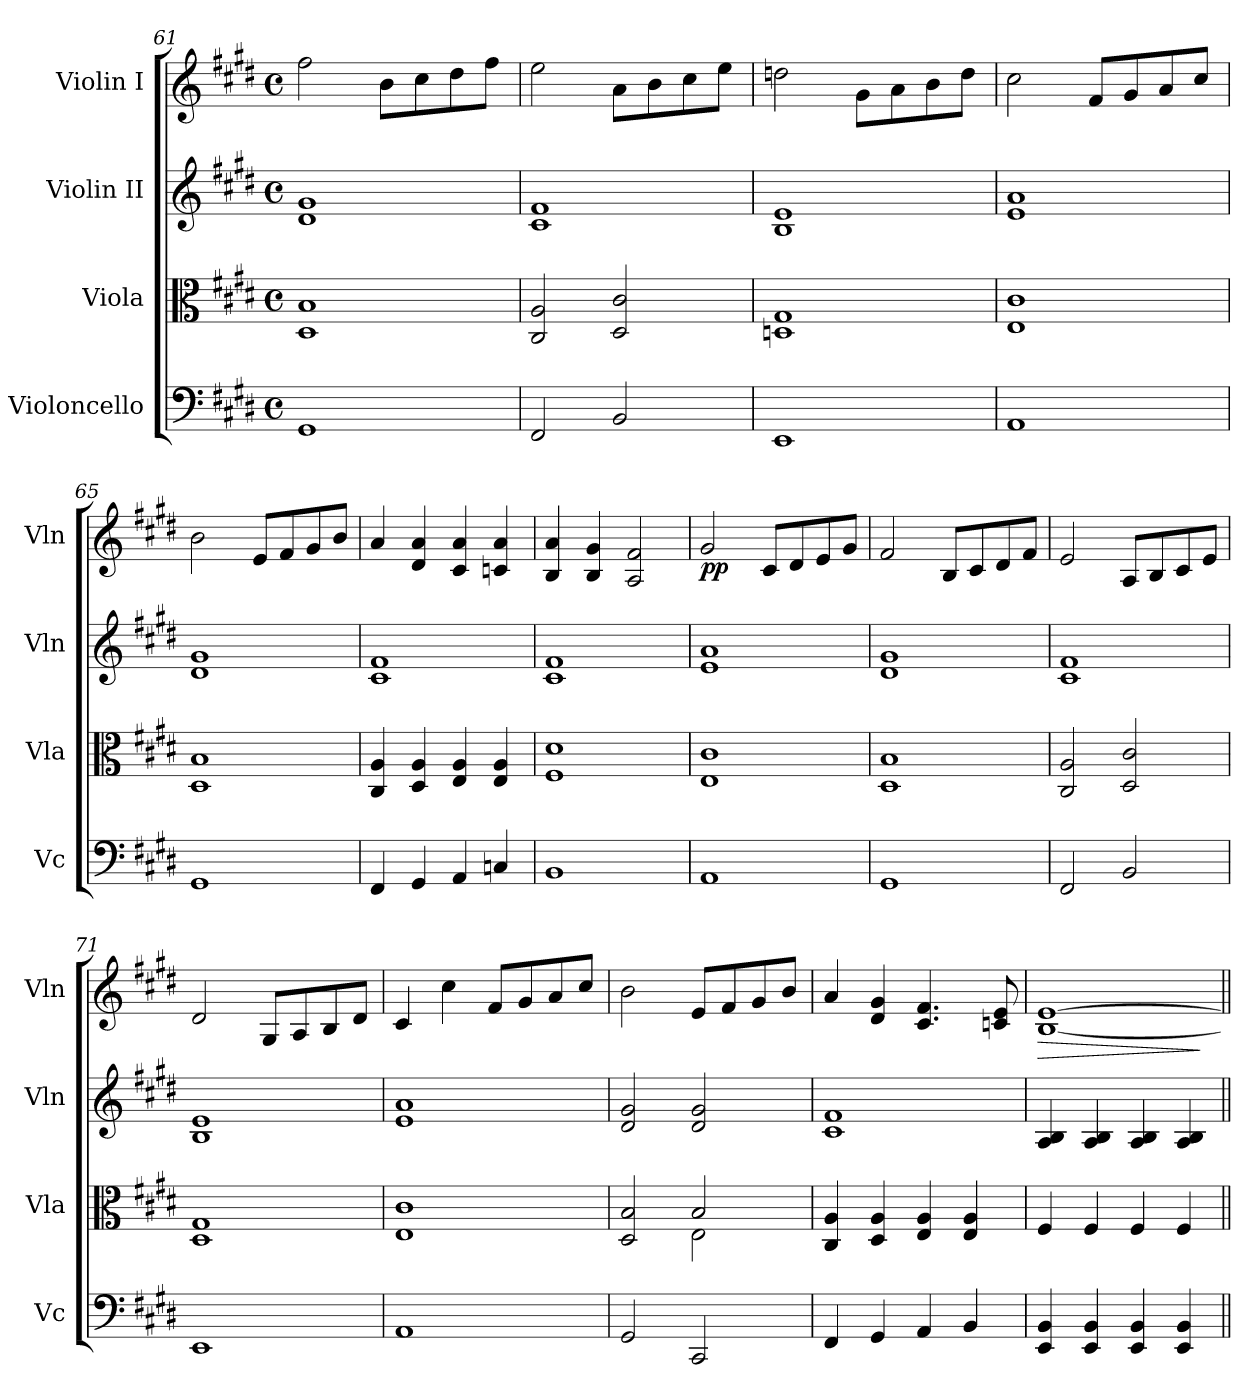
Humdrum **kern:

**kern	**kern	**kern	**kern	**dynam
*part4	*part3	*part2	*part1	*part1
*staff4	*staff3	*staff2	*staff1	*staff1
*I"Violoncello	*I"Viola	*I"Violin II	*I"Violin I	*
*I'Vc	*I'Vla	*I'Vln	*I'Vln	*
*clefF4	*clefC3	*clefG2	*clefG2	*
*k[f#c#g#d#]	*k[f#c#g#d#]	*k[f#c#g#d#]	*k[f#c#g#d#]	*
*M4/4	*M4/4	*M4/4	*M4/4	*
*met(c)	*met(c)	*met(c)	*met(c)	*
=61	=61	=61	=61	=61
1GG#	1D# 1B	1d# 1g#	2ff#\	.
.	.	.	8b\L	.
.	.	.	8cc#\	.
.	.	.	8dd#\	.
.	.	.	8ff#\J	.
=62	=62	=62	=62	=62
2FF#/	2C#/ 2A/	1c# 1f#	2ee\	.
2BB/	2D#/ 2c#/	.	8a\L	.
.	.	.	8b\	.
.	.	.	8cc#\	.
.	.	.	8ee\J	.
=63	=63	=63	=63	=63
1EE	1Dn 1G#	1B 1e	2ddn\	.
.	.	.	8g#\L	.
.	.	.	8a\	.
.	.	.	8b\	.
.	.	.	8dd\J	.
=64	=64	=64	=64	=64
1AA	1E 1c#	1e 1a	2cc#\	.
.	.	.	8f#/L	.
.	.	.	8g#/	.
.	.	.	8a/	.
.	.	.	8cc#/J	.
!!LO:LB:g=z
=65	=65	=65	=65	=65
1GG#	1D# 1B	1d# 1g#	2b\	.
.	.	.	8e/L	.
.	.	.	8f#/	.
.	.	.	8g#/	.
.	.	.	8b/J	.
=66	=66	=66	=66	=66
4FF#/	4C#/ 4A/	1c# 1f#	4a/	.
4GG#/	4D#/ 4A/	.	4d#/ 4a/	.
4AA/	4E/ 4A/	.	4c#/ 4a/	.
4Cn/	4E/ 4A/	.	4cn/ 4a/	.
=67	=67	=67	=67	=67
1BB	1F# 1d#	1c# 1f#	4B/ 4a/	.
.	.	.	4B/ 4g#/	.
.	.	.	2A/ 2f#/	.
=68	=68	=68	=68	=68
!	!	!	!	!LO:DY:b
1AA	1E 1c#	1e 1a	2g#/	pp
.	.	.	8c#/L	.
.	.	.	8d#/	.
.	.	.	8e/	.
.	.	.	8g#/J	.
=69	=69	=69	=69	=69
1GG#	1D# 1B	1d# 1g#	2f#/	.
.	.	.	8B/L	.
.	.	.	8c#/	.
.	.	.	8d#/	.
.	.	.	8f#/J	.
=70	=70	=70	=70	=70
2FF#/	2C#/ 2A/	1c# 1f#	2e/	.
2BB/	2D#/ 2c#/	.	8A/L	.
.	.	.	8B/	.
.	.	.	8c#/	.
.	.	.	8e/J	.
=71	=71	=71	=71	=71
1EE	1D# 1G#	1B 1e	2d#/	.
.	.	.	8G#/L	.
.	.	.	8A/	.
.	.	.	8B/	.
.	.	.	8d#/J	.
!!LO:PB:g=z
=72	=72	=72	=72	=72
1AA	1E 1c#	1e 1a	4c#/	.
.	.	.	4cc#\	.
.	.	.	8f#/L	.
.	.	.	8g#/	.
.	.	.	8a/	.
.	.	.	8cc#/J	.
=73	=73	=73	=73	=73
*	*^	*	*	*
2GG#/	2D#/ 2B/	2ryy	2d#/ 2g#/	2b\	.
2CC#/	2B/	2E\	2d#/ 2g#/	8e/L	.
.	.	.	.	8f#/	.
.	.	.	.	8g#/	.
.	.	.	.	8b/J	.
*	*v	*v	*	*	*
=74	=74	=74	=74	=74
4FF#/	4C#/ 4A/	1c# 1f#	4a/	.
4GG#/	4D#/ 4A/	.	4d#/ 4g#/	.
4AA/	4E/ 4A/	.	4.c#/ 4.f#/	.
4BB/	4E/ 4A/	.	.	.
.	.	.	8cn/ 8e/	.
=75	=75	=75	=75	=75
!	!	!	!	!LO:HP:b
4EE/ 4BB/	4F#/	4A/ 4B/	[1B [1e	>
4EE/ 4BB/	4F#/	4A/ 4B/	.	.
4EE/ 4BB/	4F#/	4A/ 4B/	.	.
4EE/ 4BB/	4F#/	4A/ 4B/	.	.
.	.	.	.	]
=||	=||	=||	=||	=||
*-	*-	*-	*-	*-
